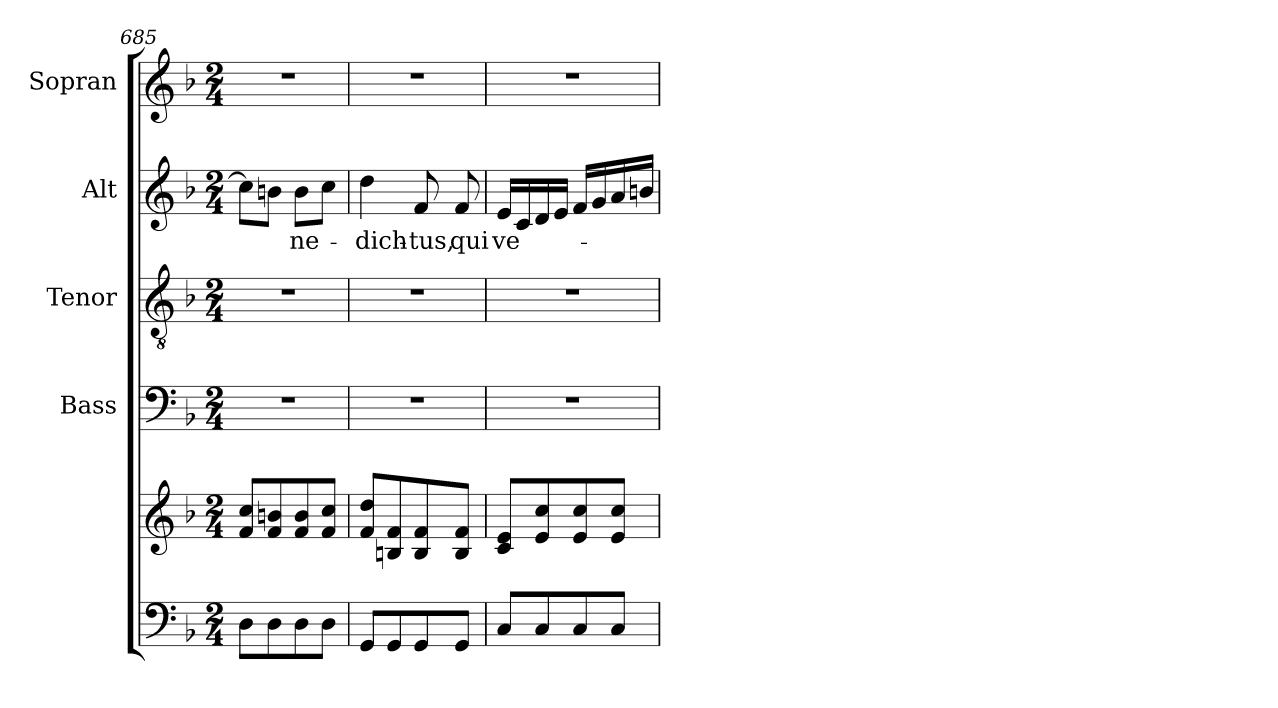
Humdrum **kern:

**kern	**kern	**kern	**kern	**kern	**text	**kern
*part5	*part5	*part4	*part3	*part2	*part2	*part1
*staff6	*staff5	*staff4	*staff3	*staff2	*staff2	*staff1
*	*	*I"Bass	*I"Tenor	*I"Alt	*	*I"Sopran
*	*	*I'B.	*I'T.	*I'A.	*	*I'S.
*clefF4	*clefG2	*clefF4	*clefGv2	*clefG2	*	*clefG2
*k[b-]	*k[b-]	*k[b-]	*k[b-]	*k[b-]	*	*k[b-]
*F:	*F:	*F:	*F:	*F:	*	*F:
*M2/4	*M2/4	*M2/4	*M2/4	*M2/4	*	*M2/4
=685	=685	=685	=685	=685	=685	=685
8D\L	8f/ 8cc/L	2r	2r	8cc\L]	.	2r
8D\	8f/ 8bn/	.	.	8bn\J	.	.
!	!	!	!	!	!LO:LY:b	!
8D\	8f/ 8b/	.	.	8b\L	-ne-	.
8D\J	8f/ 8cc/J	.	.	8cc\J	.	.
=686	=686	=686	=686	=686	=686	=686
!	!	!	!	!	!LO:LY:b	!
8GG/L	8f/ 8dd/L	2r	2r	4dd\	-dich-	2r
8GG/	8Bn/ 8f/	.	.	.	.	.
!	!	!	!	!	!LO:LY:b	!
8GG/	8B/ 8f/	.	.	8f/	-tus,	.
!	!	!	!	!	!LO:LY:b	!
8GG/J	8B/ 8f/J	.	.	8f/	qui	.
=687	=687	=687	=687	=687	=687	=687
!	!	!	!	!	!LO:LY:b	!
8C/L	8c/ 8e/L	2r	2r	16e/LL	ve-	2r
.	.	.	.	16c/	.	.
8C/	8e/ 8cc/	.	.	16d/	.	.
.	.	.	.	16e/JJ	.	.
8C/	8e/ 8cc/	.	.	16f/LL	.	.
.	.	.	.	16g/	.	.
8C/J	8e/ 8cc/J	.	.	16a/	.	.
.	.	.	.	16bn/JJ	.	.
=	=	=	=	=	=	=
*-	*-	*-	*-	*-	*-	*-
